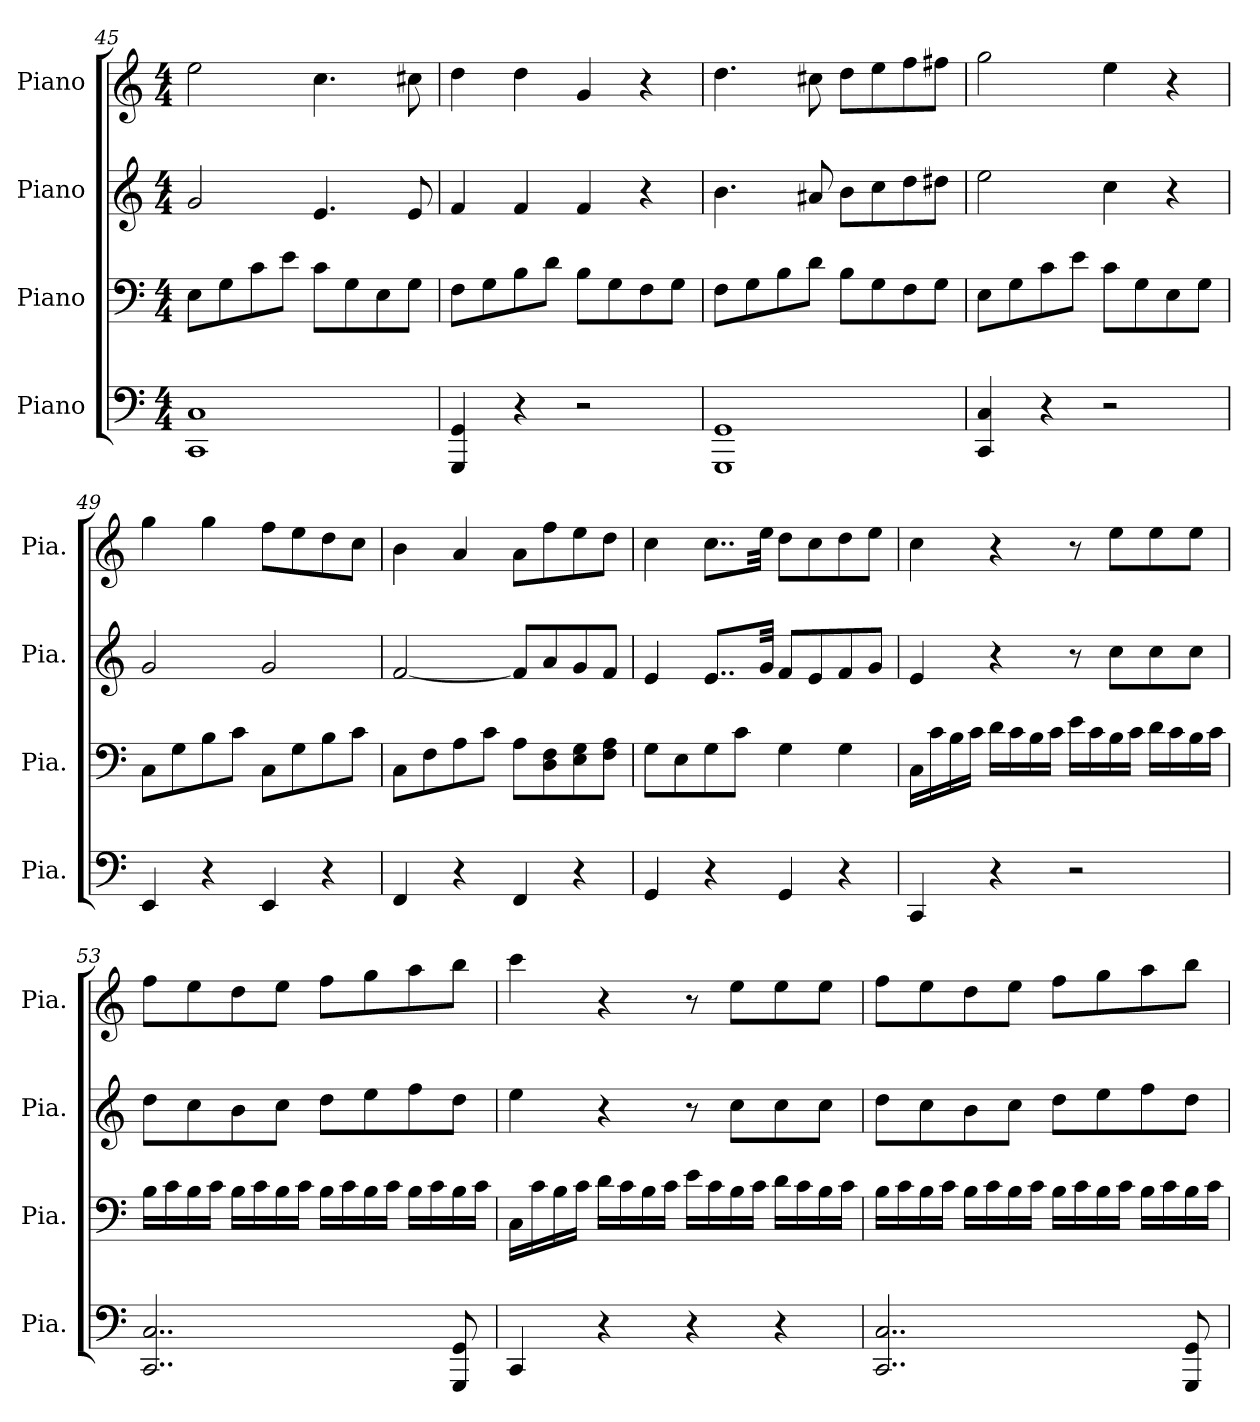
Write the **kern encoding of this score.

**kern	**kern	**kern	**kern
*part4	*part3	*part2	*part1
*staff4	*staff3	*staff2	*staff1
*I"Piano	*I"Piano	*I"Piano	*I"Piano
*I'Pia.	*I'Pia.	*I'Pia.	*I'Pia.
*clefF4	*clefF4	*clefG2	*clefG2
*k[]	*k[]	*k[]	*k[]
*M4/4	*M4/4	*M4/4	*M4/4
=45	=45	=45	=45
1CC 1C	8E\L	2g/	2ee\
.	8G\	.	.
.	8c\	.	.
.	8e\J	.	.
.	8c\L	4.e/	4.cc\
.	8G\	.	.
.	8E\	.	.
.	8G\J	8e/	8cc#X\
=46	=46	=46	=46
4GGG/ 4GG/	8F\L	4f/	4dd\
.	8G\	.	.
4r	8B\	4f/	4dd\
.	8d\J	.	.
2r	8B\L	4f/	4g/
.	8G\	.	.
.	8F\	4r	4r
.	8G\J	.	.
!!LO:PB:g=z
=47	=47	=47	=47
1GGG 1GG	8F\L	4.b\	4.dd\
.	8G\	.	.
.	8B\	.	.
.	8d\J	8a#X/	8cc#X\
.	8B\L	8b\L	8dd\L
.	8G\	8cc\	8ee\
.	8F\	8dd\	8ff\
.	8G\J	8dd#X\J	8ff#X\J
=48	=48	=48	=48
4CC/ 4C/	8E\L	2ee\	2gg\
.	8G\	.	.
4r	8c\	.	.
.	8e\J	.	.
2r	8c\L	4cc\	4ee\
.	8G\	.	.
.	8E\	4r	4r
.	8G\J	.	.
=49	=49	=49	=49
4EE/	8C\L	2g/	4gg\
.	8G\	.	.
4r	8B\	.	4gg\
.	8c\J	.	.
4EE/	8C\L	2g/	8ff\L
.	8G\	.	8ee\
4r	8B\	.	8dd\
.	8c\J	.	8cc\J
=50	=50	=50	=50
4FF/	8C\L	[2f/	4b\
.	8F\	.	.
4r	8A\	.	4a/
.	8c\J	.	.
4FF/	8A\L	8f/L]	8a\L
.	8D\ 8F\	8a/	8ff\
4r	8E\ 8G\	8g/	8ee\
.	8F\ 8A\J	8f/J	8dd\J
!!LO:LB:g=z
=51	=51	=51	=51
4GG/	8G\L	4e/	4cc\
.	8E\	.	.
4r	8G\	8..e/L	8..cc\L
.	8c\J	.	.
.	.	32g/Jkk	32ee\Jkk
4GG/	4G\	8f/L	8dd\L
.	.	8e/	8cc\
4r	4G\	8f/	8dd\
.	.	8g/J	8ee\J
=52	=52	=52	=52
4CC/	16C\LL	4e/	4cc\
.	16c\	.	.
.	16B\	.	.
.	16c\JJ	.	.
4r	16d\LL	4r	4r
.	16c\	.	.
.	16B\	.	.
.	16c\JJ	.	.
2r	16e\LL	8r	8r
.	16c\	.	.
.	16B\	8cc\L	8ee\L
.	16c\JJ	.	.
.	16d\LL	8cc\	8ee\
.	16c\	.	.
.	16B\	8cc\J	8ee\J
.	16c\JJ	.	.
=53	=53	=53	=53
2..CC/ 2..C/	16B\LL	8dd\L	8ff\L
.	16c\	.	.
.	16B\	8cc\	8ee\
.	16c\JJ	.	.
.	16B\LL	8b\	8dd\
.	16c\	.	.
.	16B\	8cc\J	8ee\J
.	16c\JJ	.	.
.	16B\LL	8dd\L	8ff\L
.	16c\	.	.
.	16B\	8ee\	8gg\
.	16c\JJ	.	.
.	16B\LL	8ff\	8aa\
.	16c\	.	.
8GGG/ 8GG/	16B\	8dd\J	8bb\J
.	16c\JJ	.	.
!!LO:LB:g=z
=54	=54	=54	=54
4CC/	16C\LL	4ee\	4ccc\
.	16c\	.	.
.	16B\	.	.
.	16c\JJ	.	.
4r	16d\LL	4r	4r
.	16c\	.	.
.	16B\	.	.
.	16c\JJ	.	.
4r	16e\LL	8r	8r
.	16c\	.	.
.	16B\	8cc\L	8ee\L
.	16c\JJ	.	.
4r	16d\LL	8cc\	8ee\
.	16c\	.	.
.	16B\	8cc\J	8ee\J
.	16c\JJ	.	.
=55	=55	=55	=55
2..CC/ 2..C/	16B\LL	8dd\L	8ff\L
.	16c\	.	.
.	16B\	8cc\	8ee\
.	16c\JJ	.	.
.	16B\LL	8b\	8dd\
.	16c\	.	.
.	16B\	8cc\J	8ee\J
.	16c\JJ	.	.
.	16B\LL	8dd\L	8ff\L
.	16c\	.	.
.	16B\	8ee\	8gg\
.	16c\JJ	.	.
.	16B\LL	8ff\	8aa\
.	16c\	.	.
8GGG/ 8GG/	16B\	8dd\J	8bb\J
.	16c\JJ	.	.
=	=	=	=
*-	*-	*-	*-
